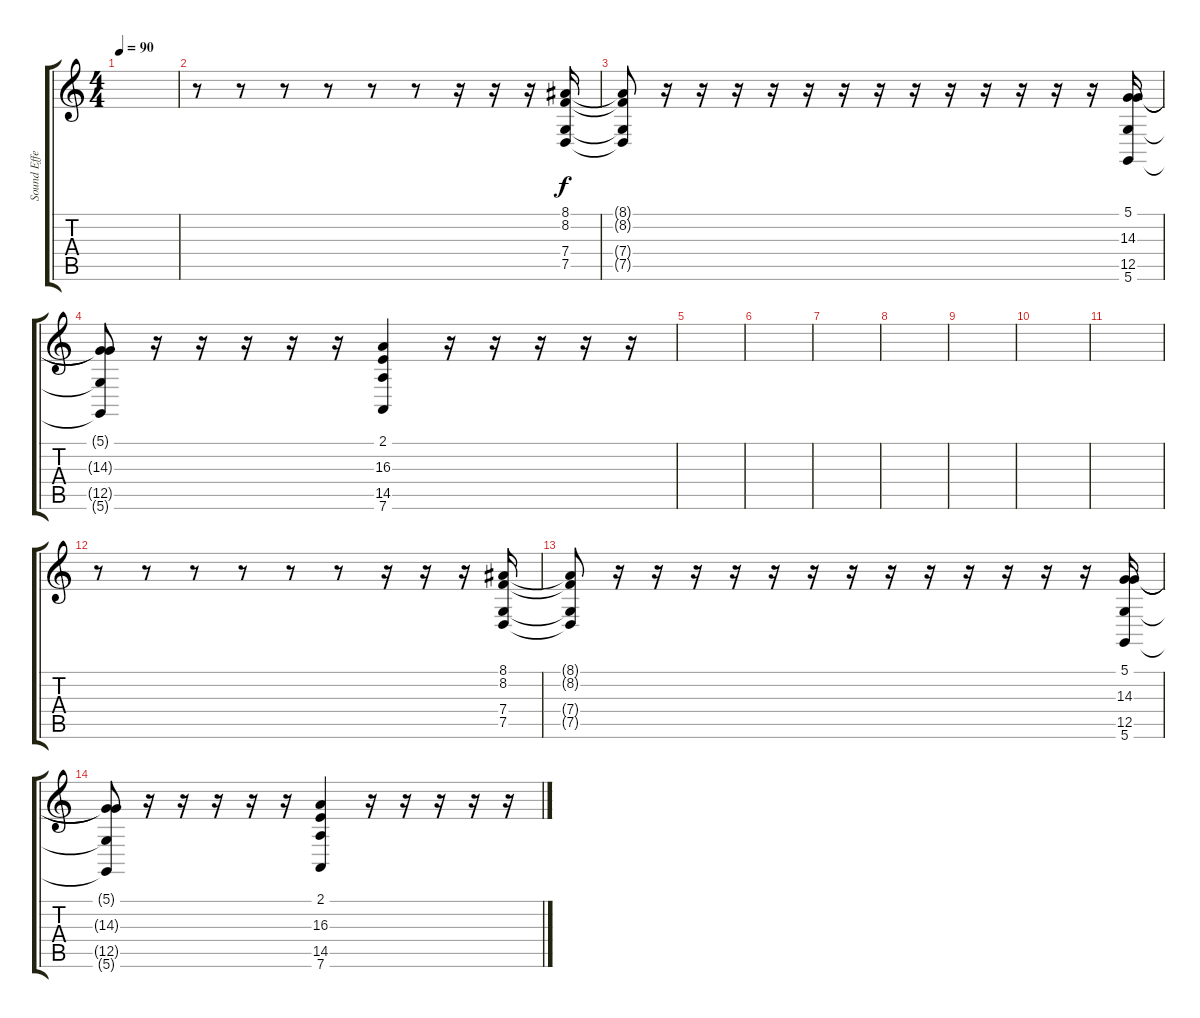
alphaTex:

\track ("Sound Effects" "Sound Effe") {instrument choiraahs}
\staff {score tabs}
\tuning (D4 A3 F3 C3 G2 D2) {hide}
\ts (4 4)
\tempo 90
\clef g2
\ks c
|
r.8 r.8 r.8 r.8 r.8 r.8 r.16 r.16 r.16 (8.1 8.2 7.4 7.5).16 |
(8.1{t} 8.2{t} 7.4{t} 7.5{t}).8 r.16 r.16 r.16 r.16 r.16 r.16 r.16 r.16 r.16 r.16 r.16 r.16 r.16 (5.1 14.3 12.5 5.6).16 |
(5.1{t} 14.3{t} 12.5{t} 5.6{t}).8 r.16 r.16 r.16 r.16 r.16 (2.1 16.3 14.5 7.6).4 r.16 r.16 r.16 r.16 r.16 |
|
|
|
|
|
|
|
r.8 r.8 r.8 r.8 r.8 r.8 r.16 r.16 r.16 (8.1 8.2 7.4 7.5).16 |
(8.1{t} 8.2{t} 7.4{t} 7.5{t}).8 r.16 r.16 r.16 r.16 r.16 r.16 r.16 r.16 r.16 r.16 r.16 r.16 r.16 (5.1 14.3 12.5 5.6).16 |
(5.1{t} 14.3{t} 12.5{t} 5.6{t}).8 r.16 r.16 r.16 r.16 r.16 (2.1 16.3 14.5 7.6).4 r.16 r.16 r.16 r.16 r.16
